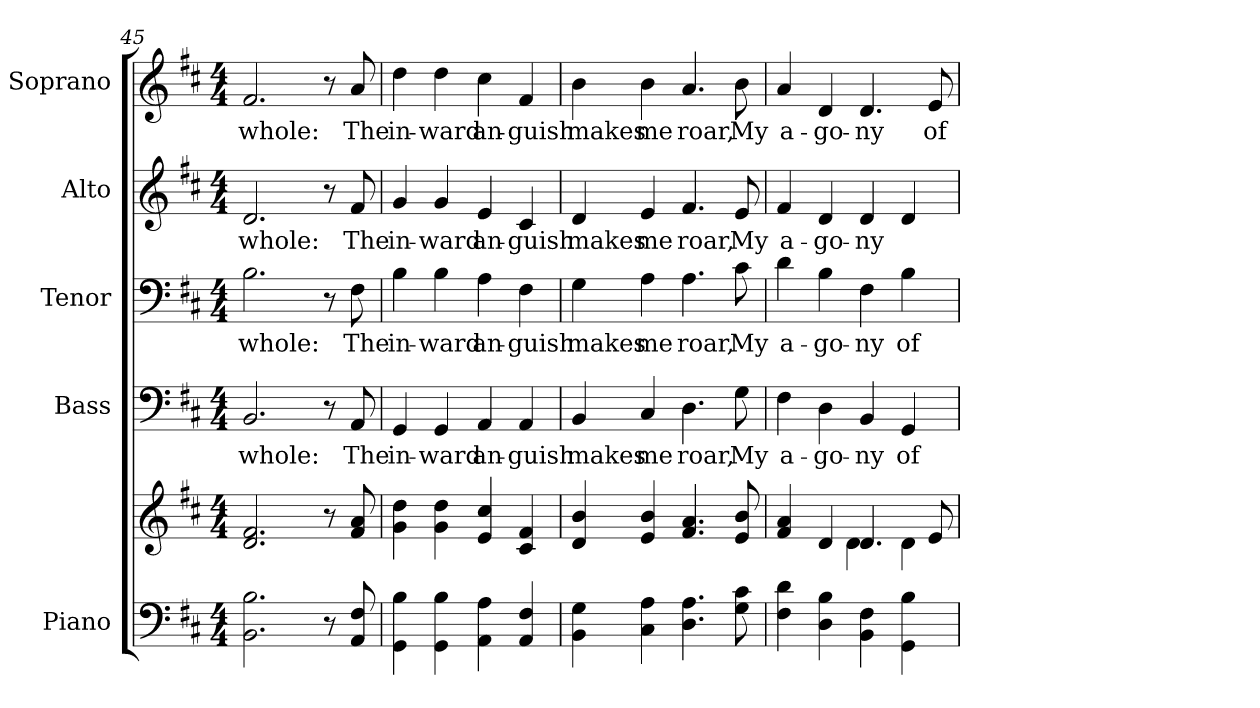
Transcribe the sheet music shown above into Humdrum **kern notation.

**kern	**kern	**kern	**text	**kern	**text	**kern	**text	**kern	**text
*part5	*part5	*part4	*part4	*part3	*part3	*part2	*part2	*part1	*part1
*staff6	*staff5	*staff4	*staff4	*staff3	*staff3	*staff2	*staff2	*staff1	*staff1
*I"Piano	*	*I"Bass	*	*I"Tenor	*	*I"Alto	*	*I"Soprano	*
*I'Pno.	*	*I'B.	*	*I'T.	*	*I'A.	*	*I'S.	*
*clefF4	*clefG2	*clefF4	*	*clefF4	*	*clefG2	*	*clefG2	*
*k[f#c#]	*k[f#c#]	*k[f#c#]	*	*k[f#c#]	*	*k[f#c#]	*	*k[f#c#]	*
*D:	*D:	*D:	*	*D:	*	*D:	*	*D:	*
*M4/4	*M4/4	*M4/4	*	*M4/4	*	*M4/4	*	*M4/4	*
=45	=45	=45	=45	=45	=45	=45	=45	=45	=45
!	!	!	!LO:LY:b:color=#000000	!	!	!	!	!	!
!	!	!	!	!	!LO:LY:b:color=#000000	!	!	!	!
!	!	!	!	!	!	!	!LO:LY:b:color=#000000	!	!
!	!	!	!	!	!	!	!	!	!LO:LY:b:color=#000000
2.BBi\ 2.Bi	2.di/ 2.f#i	2.BBi/	whole:	2.Bi\	whole:	2.di/	whole:	2.f#i/	whole:
8r	8r	8r	.	8r	.	8r	.	8r	.
!	!	!	!LO:LY:b:color=#000000	!	!	!	!	!	!
!	!	!	!	!	!LO:LY:b:color=#000000	!	!	!	!
!	!	!	!	!	!	!	!LO:LY:b:color=#000000	!	!
!	!	!	!	!	!	!	!	!	!LO:LY:b:color=#000000
8AAi/ 8F#i	8f#i/ 8ai	8AAi/	The	8F#i\	The	8f#i/	The	8ai/	The
!!LO:PB:g=z
=46	=46	=46	=46	=46	=46	=46	=46	=46	=46
!	!	!	!LO:LY:b:color=#000000	!	!	!	!	!	!
!	!	!	!	!	!LO:LY:b:color=#000000	!	!	!	!
!	!	!	!	!	!	!	!LO:LY:b:color=#000000	!	!
!	!	!	!	!	!	!	!	!	!LO:LY:b:color=#000000
4GGi\ 4Bi	4gi\ 4ddi	4GGi/	in-	4Bi\	in-	4gi/	in-	4ddi\	in-
!	!	!	!LO:LY:b:color=#000000	!	!	!	!	!	!
!	!	!	!	!	!LO:LY:b:color=#000000	!	!	!	!
!	!	!	!	!	!	!	!LO:LY:b:color=#000000	!	!
!	!	!	!	!	!	!	!	!	!LO:LY:b:color=#000000
4GGi\ 4Bi	4gi\ 4ddi	4GGi/	-ward	4Bi\	-ward	4gi/	-ward	4ddi\	-ward
!	!	!	!LO:LY:b:color=#000000	!	!	!	!	!	!
!	!	!	!	!	!LO:LY:b:color=#000000	!	!	!	!
!	!	!	!	!	!	!	!LO:LY:b:color=#000000	!	!
!	!	!	!	!	!	!	!	!	!LO:LY:b:color=#000000
4AAi\ 4Ai	4ei/ 4cc#i	4AAi/	an-	4Ai\	an-	4ei/	an-	4cc#i\	an-
!	!	!	!LO:LY:b:color=#000000	!	!	!	!	!	!
!	!	!	!	!	!LO:LY:b:color=#000000	!	!	!	!
!	!	!	!	!	!	!	!LO:LY:b:color=#000000	!	!
!	!	!	!	!	!	!	!	!	!LO:LY:b:color=#000000
4AAi/ 4F#i	4c#i/ 4f#i	4AAi/	-guish	4F#i\	-guish	4c#i/	-guish	4f#i/	-guish
=47	=47	=47	=47	=47	=47	=47	=47	=47	=47
!	!	!	!LO:LY:b:color=#000000	!	!	!	!	!	!
!	!	!	!	!	!LO:LY:b:color=#000000	!	!	!	!
!	!	!	!	!	!	!	!LO:LY:b:color=#000000	!	!
!	!	!	!	!	!	!	!	!	!LO:LY:b:color=#000000
4BBi\ 4Gi	4di/ 4bi	4BBi/	makes	4Gi\	makes	4di/	makes	4bi\	makes
!	!	!	!LO:LY:b:color=#000000	!	!	!	!	!	!
!	!	!	!	!	!LO:LY:b:color=#000000	!	!	!	!
!	!	!	!	!	!	!	!LO:LY:b:color=#000000	!	!
!	!	!	!	!	!	!	!	!	!LO:LY:b:color=#000000
4C#i\ 4Ai	4ei/ 4bi	4C#i/	me	4Ai\	me	4ei/	me	4bi\	me
!	!	!	!LO:LY:b:color=#000000	!	!	!	!	!	!
!	!	!	!	!	!LO:LY:b:color=#000000	!	!	!	!
!	!	!	!	!	!	!	!LO:LY:b:color=#000000	!	!
!	!	!	!	!	!	!	!	!	!LO:LY:b:color=#000000
4.Di\ 4.Ai	4.f#i/ 4.ai	4.Di\	roar,	4.Ai\	roar,	4.f#i/	roar,	4.ai/	roar,
!	!	!	!LO:LY:b:color=#000000	!	!	!	!	!	!
!	!	!	!	!	!LO:LY:b:color=#000000	!	!	!	!
!	!	!	!	!	!	!	!LO:LY:b:color=#000000	!	!
!	!	!	!	!	!	!	!	!	!LO:LY:b:color=#000000
8Gi\ 8c#i	8ei/ 8bi	8Gi\	My	8c#i\	My	8ei/	My	8bi\	My
=48	=48	=48	=48	=48	=48	=48	=48	=48	=48
*	*^	*	*	*	*	*	*	*	*
!	!	!	!	!LO:LY:b:color=#000000	!	!	!	!	!	!
!	!	!	!	!	!	!LO:LY:b:color=#000000	!	!	!	!
!	!	!	!	!	!	!	!	!LO:LY:b:color=#000000	!	!
!	!	!	!	!	!	!	!	!	!	!LO:LY:b:color=#000000
4F#i\ 4di	4f#i/ 4ai	2ryy	4F#i\	a-	4di\	a-	4f#i/	a-	4ai/	a-
!	!	!	!	!LO:LY:b:color=#000000	!	!	!	!	!	!
!	!	!	!	!	!	!LO:LY:b:color=#000000	!	!	!	!
!	!	!	!	!	!	!	!	!LO:LY:b:color=#000000	!	!
!	!	!	!	!	!	!	!	!	!	!LO:LY:b:color=#000000
4Di\ 4Bi	4di/	.	4Di\	-go-	4Bi\	-go-	4di/	-go-	4di/	-go-
!	!	!	!	!LO:LY:b:color=#000000	!	!	!	!	!	!
!	!	!	!	!	!	!LO:LY:b:color=#000000	!	!	!	!
!	!	!	!	!	!	!	!	!LO:LY:b:color=#000000	!	!
!	!	!	!	!	!	!	!	!	!	!LO:LY:b:color=#000000
4BBi\ 4F#i	4.di/	4di\	4BBi/	-ny	4F#i\	-ny	4di/	-ny	4.di/	-ny
!	!	!	!	!LO:LY:b:color=#000000	!	!	!	!	!	!
!	!	!	!	!	!	!LO:LY:b:color=#000000	!	!	!	!
4GGi\ 4Bi	.	4di\	4GGi/	of	4Bi\	of	4di/	.	.	.
!	!	!	!	!	!	!	!	!	!	!LO:LY:b:color=#000000
.	8ei/	.	.	.	.	.	.	.	8ei/	of
*	*v	*v	*	*	*	*	*	*	*	*
=	=	=	=	=	=	=	=	=	=
*-	*-	*-	*-	*-	*-	*-	*-	*-	*-
